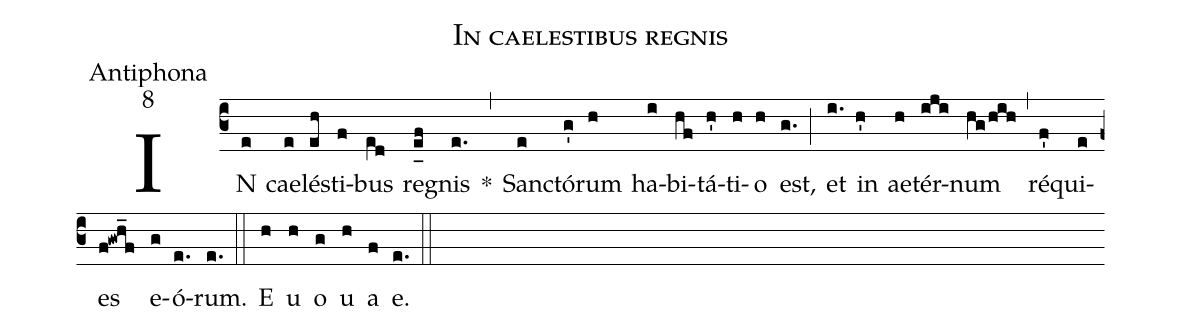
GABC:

name:In caelestibus regnis;
office-part:Antiphona;
mode:8;
%%
(c3) IN(e) cae(e)lé(eh)sti(f)bus(e[ll:1]d) re(e_[uh:l]f)gnis(e.) *(,) San(e)ctó(g')rum(h) ha(i)bi(hf)tá(h')ti(h)o(h) est,(g.) (;) et(i.) in(h') ae(h)tér(iji)num(hg/hih) (,) ré(f')qui(e)es(f!gwh_f) e(g)ó(e.)rum.(e.) (::) <eu>E(h) u(h) o(g) u(h) a(f) e.</eu>(e.) (::)
